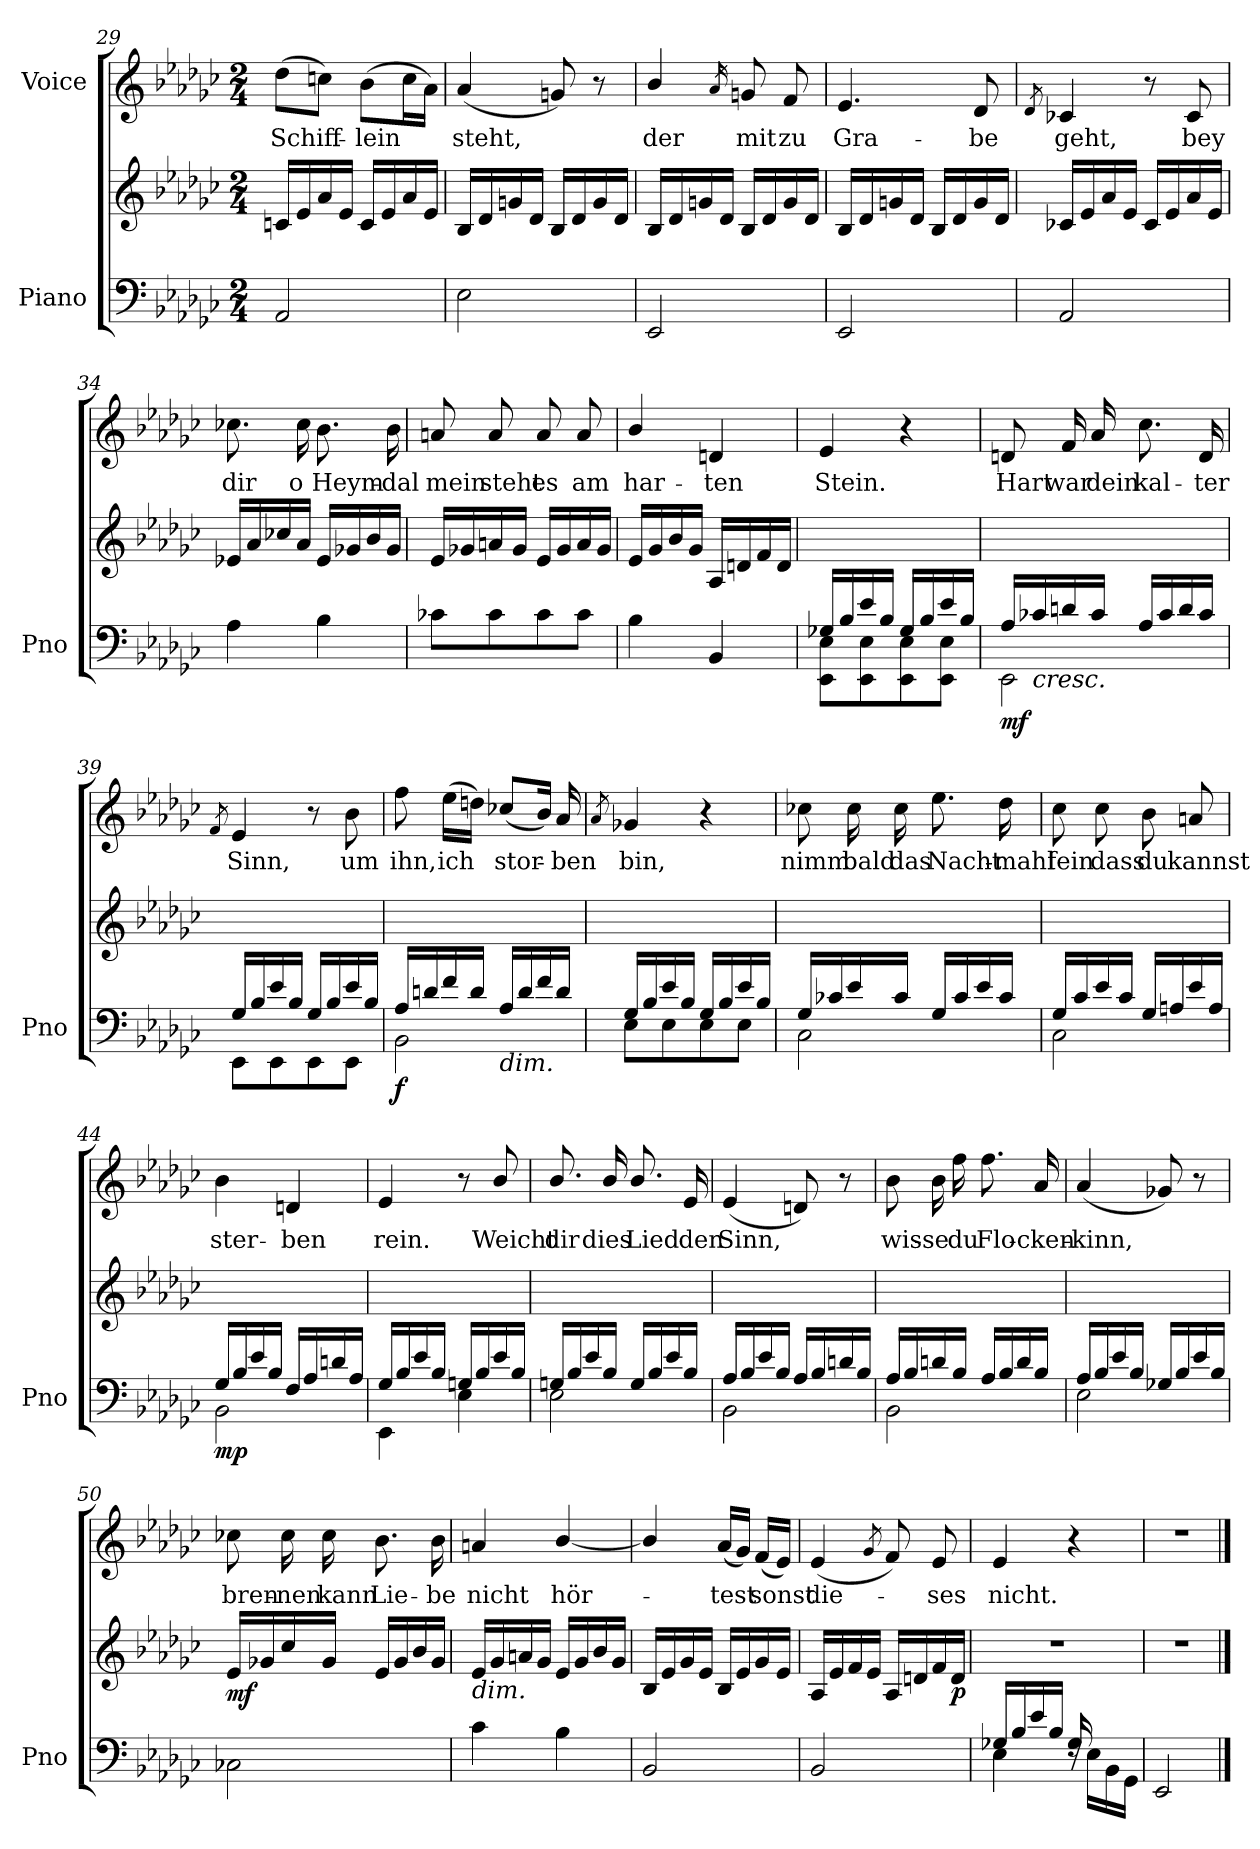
**kern	**kern	**dynam	**kern	**text
*part2	*part2	*part2	*part1	*part1
*staff3	*staff2	*staff2/3	*staff1	*staff1
*I"Piano	*	*	*I"Voice	*
*I'Pno	*	*	*	*
*clefF4	*clefG2	*	*clefG2	*
*k[b-e-a-d-g-c-]	*k[b-e-a-d-g-c-]	*	*k[b-e-a-d-g-c-]	*
*M2/4	*M2/4	*	*M2/4	*
=29	=29	=29	=29	=29
!	!	!	!	!LO:LY:b
2AA-/	16cn/LL	.	(>8dd-\L	Schiff-
.	16e-/	.	.	.
.	16a-/	.	8ccn\J)	.
.	16e-/JJ	.	.	.
!	!	!	!	!LO:LY:b
.	16c/LL	.	(>8b-\L	-lein
.	16e-/	.	.	.
.	16a-/	.	16cc\L	.
.	16e-/JJ	.	16a-\JJ)	.
=30	=30	=30	=30	=30
!	!	!	!	!LO:LY:b
2E-\	16B-/LL	.	(<4a-/	steht,
.	16d-/	.	.	.
.	16gn/	.	.	.
.	16d-/JJ	.	.	.
.	16B-/LL	.	8gn/)	.
.	16d-/	.	.	.
.	16g/	.	8r	.
.	16d-/JJ	.	.	.
=31	=31	=31	=31	=31
!	!	!	!	!LO:LY:b
2EE-/	16B-/LL	.	4b-/	der
.	16d-/	.	.	.
.	16gn/	.	.	.
.	16d-/JJ	.	.	.
.	.	.	16qa-/	.
!	!	!	!	!LO:LY:b
.	16B-/LL	.	8gn/	mit
.	16d-/	.	.	.
!	!	!	!	!LO:LY:b
.	16g/	.	8f/	zu
.	16d-/JJ	.	.	.
!!LO:LB:g=z
=32	=32	=32	=32	=32
!	!	!	!	!LO:LY:b
2EE-/	16B-/LL	.	4.e-/	Gra-
.	16d-/	.	.	.
.	16gn/	.	.	.
.	16d-/JJ	.	.	.
.	16B-/LL	.	.	.
.	16d-/	.	.	.
!	!	!	!	!LO:LY:b
.	16g/	.	8d-/	-be
.	16d-/JJ	.	.	.
=33	=33	=33	=33	=33
.	.	.	8qd-/	.
!	!	!	!	!LO:LY:b
2AA-/	16c-X/LL	.	4c-X/	geht,
.	16e-/	.	.	.
.	16a-/	.	.	.
.	16e-/JJ	.	.	.
.	16c-/LL	.	8r	.
.	16e-/	.	.	.
!	!	!	!	!LO:LY:b
.	16a-/	.	8c-/	bey
.	16e-/JJ	.	.	.
=34	=34	=34	=34	=34
!	!	!	!	!LO:LY:b
4A-\	16e-X/LL	.	8.cc-X\	dir
.	16a-/	.	.	.
.	16cc-X/	.	.	.
!	!	!	!	!LO:LY:b
.	16a-/JJ	.	16cc-\	o
!	!	!	!	!LO:LY:b
4B-\	16e-/LL	.	8.b-\	Heym-
.	16g-X/	.	.	.
.	16b-/	.	.	.
!	!	!	!	!LO:LY:b
.	16g-/JJ	.	16b-\	-dal
=35	=35	=35	=35	=35
!	!	!	!	!LO:LY:b
8c-X\L	16e-/LL	.	8an/	mein
.	16g-X/	.	.	.
!	!	!	!	!LO:LY:b
8c-\	16an/	.	8a/	steht
.	16g-/JJ	.	.	.
!	!	!	!	!LO:LY:b
8c-\	16e-/LL	.	8a/	es
.	16g-/	.	.	.
!	!	!	!	!LO:LY:b
8c-\J	16a/	.	8a/	am
.	16g-/JJ	.	.	.
=36	=36	=36	=36	=36
!	!	!	!	!LO:LY:b
4B-\	16e-/LL	.	4b-/	har-
.	16g-/	.	.	.
.	16b-/	.	.	.
.	16g-/JJ	.	.	.
!	!	!	!	!LO:LY:b
4BB-/	16A-/LL	.	4dn/	-ten
.	16dn/	.	.	.
.	16f/	.	.	.
.	16d/JJ	.	.	.
!!LO:LB:g=z
=37	=37	=37	=37	=37
*^	*	*	*	*
!	!	!	!	!	!LO:LY:b
8EE-\ 8E-\L	16G-X/LL	2ryy	.	4e-/	Stein.
.	16B-/	.	.	.	.
8EE-\ 8E-\	16e-/	.	.	.	.
.	16B-/JJ	.	.	.	.
8EE-\ 8E-\	16G-/LL	.	.	4r	.
.	16B-/	.	.	.	.
8EE-\ 8E-\J	16e-/	.	.	.	.
.	16B-/JJ	.	.	.	.
=38	=38	=38	=38	=38	=38
!	!	!	!LO:DY:b=2	!	!LO:LY:b
2EE-\	16A-/LL	2ryy	mf	8dn/	Hart
!	!LO:TX:b:i:t=cresc.	!	!	!	!
.	16c-X/	.	.	.	.
!	!	!	!	!	!LO:LY:b
.	16dn/	.	.	16f/	war
!	!	!	!	!	!LO:LY:b
.	16c-/JJ	.	.	16a-/	dein
!	!	!	!	!	!LO:LY:b
.	16A-/LL	.	.	8.cc-\	kal-
.	16c-/	.	.	.	.
.	16d/	.	.	.	.
!	!	!	!	!	!LO:LY:b
.	16c-/JJ	.	.	16d/	-ter
=39	=39	=39	=39	=39	=39
.	.	.	.	8qf/	.
!	!	!	!	!	!LO:LY:b
8EE-\L	16G-/LL	2ryy	.	4e-/	Sinn,
.	16B-/	.	.	.	.
8EE-\	16e-/	.	.	.	.
.	16B-/JJ	.	.	.	.
8EE-\	16G-/LL	.	.	8r	.
.	16B-/	.	.	.	.
!	!	!	!	!	!LO:LY:b
8EE-\J	16e-/	.	.	8b-\	um
.	16B-/JJ	.	.	.	.
=40	=40	=40	=40	=40	=40
!	!	!	!LO:DY:b=2	!	!LO:LY:b
2BB-\	16A-/LL	2ryy	f	8ff\	ihn,
.	16dn/	.	.	.	.
!	!	!	!	!	!LO:LY:b
.	16f/	.	.	(>16ee-\LL	ich
.	16d/JJ	.	.	16ddn\JJ)	.
!	!LO:TX:b:i:t=dim.	!	!	!	!
!	!	!	!	!	!LO:LY:b
.	16A-/LL	.	.	(<8cc-X/L	stor-
.	16d/	.	.	.	.
.	16f/	.	.	16b-/Jk)	.
!	!	!	!	!	!LO:LY:b
.	16d/JJ	.	.	16a-/	-ben
!!LO:LB:g=z
=41	=41	=41	=41	=41	=41
.	.	.	.	8qa-/	.
!	!	!	!	!	!LO:LY:b
8E-\L	16G-/LL	2ryy	.	4g-X/	bin,
.	16B-/	.	.	.	.
8E-\	16e-/	.	.	.	.
.	16B-/JJ	.	.	.	.
8E-\	16G-/LL	.	.	4r	.
.	16B-/	.	.	.	.
8E-\J	16e-/	.	.	.	.
.	16B-/JJ	.	.	.	.
=42	=42	=42	=42	=42	=42
!	!	!	!	!	!LO:LY:b
2C-\	16G-/LL	2ryy	.	8cc-X\	nimm
.	16c-X/	.	.	.	.
!	!	!	!	!	!LO:LY:b
.	16e-/	.	.	16cc-\	bald
!	!	!	!	!	!LO:LY:b
.	16c-/JJ	.	.	16cc-\	das
!	!	!	!	!	!LO:LY:b
.	16G-/LL	.	.	8.ee-\	Nacht-
.	16c-/	.	.	.	.
.	16e-/	.	.	.	.
!	!	!	!	!	!LO:LY:b
.	16c-/JJ	.	.	16dd-\	-mahl
=43	=43	=43	=43	=43	=43
!	!	!	!	!	!LO:LY:b
2C-\	16G-/LL	2ryy	.	8cc-\	fein
.	16c-/	.	.	.	.
!	!	!	!	!	!LO:LY:b
.	16e-/	.	.	8cc-\	dass
.	16c-/JJ	.	.	.	.
!	!	!	!	!	!LO:LY:b
.	16G-/LL	.	.	8b-\	du
.	16An/	.	.	.	.
!	!	!	!	!	!LO:LY:b
.	16e-/	.	.	8an/	kannst
.	16A/JJ	.	.	.	.
=44	=44	=44	=44	=44	=44
!	!	!	!LO:DY:b=2	!	!LO:LY:b
2BB-\	16G-/LL	2ryy	mp	4b-\	ster-
.	16B-/	.	.	.	.
.	16e-/	.	.	.	.
.	16B-/JJ	.	.	.	.
!	!	!	!	!	!LO:LY:b
.	16F/LL	.	.	4dn/	-ben
.	16A-/	.	.	.	.
.	16dn/	.	.	.	.
.	16A-/JJ	.	.	.	.
!!LO:PB:g=z
=45	=45	=45	=45	=45	=45
!	!	!	!	!	!LO:LY:b
4EE-\	16G-/LL	2ryy	.	4e-/	rein.
.	16B-/	.	.	.	.
.	16e-/	.	.	.	.
.	16B-/JJ	.	.	.	.
4E-\	16Gn/LL	.	.	8r	.
.	16B-/	.	.	.	.
!	!	!	!	!	!LO:LY:b
.	16e-/	.	.	8b-/	Weicht
.	16B-/JJ	.	.	.	.
=46	=46	=46	=46	=46	=46
!	!	!	!	!	!LO:LY:b
2E-\	16Gn/LL	2ryy	.	8.b-/	dir
.	16B-/	.	.	.	.
.	16e-/	.	.	.	.
!	!	!	!	!	!LO:LY:b
.	16B-/JJ	.	.	16b-/	dies
!	!	!	!	!	!LO:LY:b
.	16G/LL	.	.	8.b-/	Lied
.	16B-/	.	.	.	.
.	16e-/	.	.	.	.
!	!	!	!	!	!LO:LY:b
.	16B-/JJ	.	.	16e-/	den
=47	=47	=47	=47	=47	=47
!	!	!	!	!	!LO:LY:b
2BB-\	16A-/LL	2ryy	.	(<4e-/	Sinn,
.	16B-/	.	.	.	.
.	16e-/	.	.	.	.
.	16B-/JJ	.	.	.	.
.	16A-/LL	.	.	8dn/)	.
.	16B-/	.	.	.	.
.	16dn/	.	.	8r	.
.	16B-/JJ	.	.	.	.
=48	=48	=48	=48	=48	=48
!	!	!	!	!	!LO:LY:b
2BB-\	16A-/LL	2ryy	.	8b-\	wis-
.	16B-/	.	.	.	.
!	!	!	!	!	!LO:LY:b
.	16dn/	.	.	16b-\	-se
!	!	!	!	!	!LO:LY:b
.	16B-/JJ	.	.	16ff\	du
!	!	!	!	!	!LO:LY:b
.	16A-/LL	.	.	8.ff\	Flo-
.	16B-/	.	.	.	.
.	16d/	.	.	.	.
!	!	!	!	!	!LO:LY:b
.	16B-/JJ	.	.	16a-/	-cken-
=49	=49	=49	=49	=49	=49
!	!	!	!	!	!LO:LY:b
2E-\	16A-/LL	2ryy	.	(<4a-/	-kinn,
.	16B-/	.	.	.	.
.	16e-/	.	.	.	.
.	16B-/JJ	.	.	.	.
.	16G-X/LL	.	.	8g-X/)	.
.	16B-/	.	.	.	.
.	16e-/	.	.	8r	.
.	16B-/JJ	.	.	.	.
!!LO:LB:g=z
=50	=50	=50	=50	=50	=50
!	!	!	!LO:DY:b	!	!LO:LY:b
*v	*v	*	*	*	*
2C-X\	16e-/LL	mf	8cc-X\	bren-
.	16g-X/	.	.	.
!	!	!	!	!LO:LY:b
.	16cc-/	.	16cc-\	-nen
!	!	!	!	!LO:LY:b
.	16g-/JJ	.	16cc-\	kann
!	!	!	!	!LO:LY:b
.	16e-/LL	.	8.b-\	Lie-
.	16g-/	.	.	.
.	16b-/	.	.	.
!	!	!	!	!LO:LY:b
.	16g-/JJ	.	16b-\	-be
=51	=51	=51	=51	=51
!	!LO:TX:b:i:t=dim.	!	!	!
!	!	!	!	!LO:LY:b
4c-\	16e-/LL	.	4an/	nicht
.	16g-/	.	.	.
.	16an/	.	.	.
.	16g-/JJ	.	.	.
!	!	!	!	!LO:LY:b
4B-\	16e-/LL	.	[4b-/	hör-
.	16g-/	.	.	.
.	16b-/	.	.	.
.	16g-/JJ	.	.	.
=52	=52	=52	=52	=52
2BB-/	16B-/LL	.	4b-/]	.
.	16e-/	.	.	.
.	16g-/	.	.	.
.	16e-/JJ	.	.	.
!	!	!	!	!LO:LY:b
.	16B-/LL	.	(<16a-/LL	-test
.	16e-/	.	16g-/JJ)	.
!	!	!	!	!LO:LY:b
.	16g-/	.	(<16f/LL	sonst
.	16e-/JJ	.	16e-/JJ)	.
=53	=53	=53	=53	=53
!	!	!	!	!LO:LY:b
2BB-/	16A-/LL	.	(<4e-/	die-
.	16e-/	.	.	.
.	16f/	.	.	.
.	16e-/JJ	.	.	.
.	.	.	8qg-/	.
.	16A-/LL	.	8f/)	.
.	16dn/	.	.	.
!	!	!	!	!LO:LY:b
.	16f/	.	8e-/	-ses
!	!	!LO:DY:b	!	!
.	16d/JJ	p	.	.
=54	=54	=54	=54	=54
*	*	*	*MM80	*
*^	*	*	*	*
!	!	!	!	!	!LO:LY:b
*	*	*	*	*^	*
16G-X/LL	4E-\	2r	.	4e-/	8ryy	nicht.
16B-/	.	.	.	.	.	.
*	*	*	*	*MM70	*	*
16e-/	.	.	.	.	4.ryy	.
16B-/JJ	.	.	.	.	.	.
*	*	*	*	*MM60	*	*
16G-/	16rF	.	.	4r	.	.
16ryy	16E-\LL	.	.	.	.	.
8rBByy	16BB-\	.	.	.	.	.
.	16GG-\JJ	.	.	.	.	.
*v	*v	*	*	*v	*v	*
=55	=55	=55	=55	=55
2EE-/	2r	.	2r	.
==	==	==	==	==
*-	*-	*-	*-	*-
